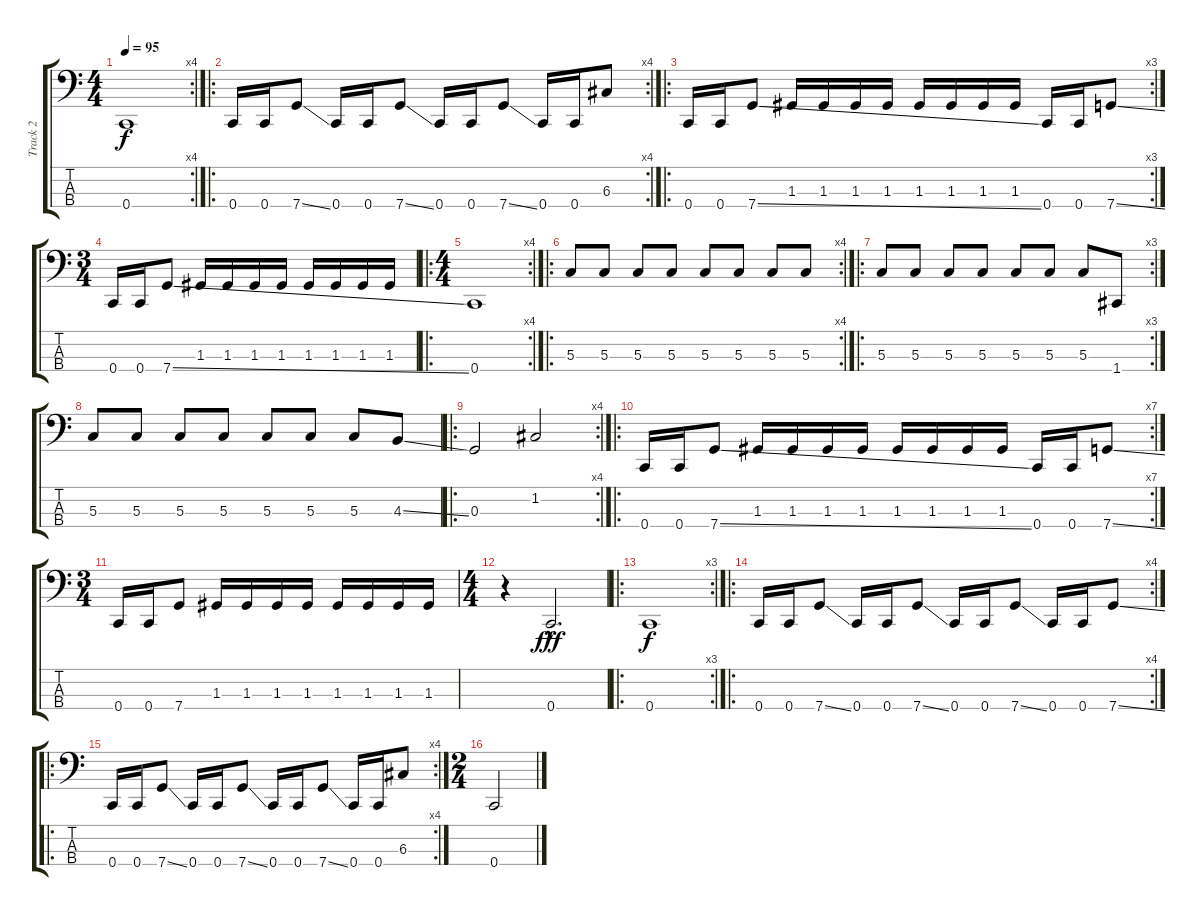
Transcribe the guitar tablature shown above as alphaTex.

\track ("Track 2" "Track 2") {instrument electricbasspick}
\staff {score tabs}
\tuning (F2 C2 G1 C1) {hide}
\rc 4
\ts (4 4)
\tempo 95
\clef f4
\ks c
0.4.1{dy f instrument electricbasspick} |
\ro
\rc 4
0.4.16 0.4.16 7.4{ss}.8 0.4.16 0.4.16 7.4{ss}.8 0.4.16 0.4.16 7.4{ss}.8 0.4.16 0.4.16 6.3.8 |
\ro
\rc 3
0.4.16 0.4.16 7.4{ss}.8 1.3.16 1.3.16 1.3.16 1.3.16 1.3.16 1.3.16 1.3.16 1.3.16 0.4.16 0.4.16 7.4{ss}.8 |
\ts (3 4)
0.4.16 0.4.16 7.4{ss}.8 1.3.16 1.3.16 1.3.16 1.3.16 1.3.16 1.3.16 1.3.16 1.3.16 |
\ro
\rc 4
\ts (4 4)
0.4.1 |
\ro
\rc 4
5.3.8 5.3.8 5.3.8 5.3.8 5.3.8 5.3.8 5.3.8 5.3.8 |
\ro
\rc 3
5.3.8 5.3.8 5.3.8 5.3.8 5.3.8 5.3.8 5.3.8 1.4.8 |
5.3.8 5.3.8 5.3.8 5.3.8 5.3.8 5.3.8 5.3.8 4.3{ss}.8 |
\ro
\rc 4
0.3.2 1.2.2 |
\ro
\rc 7
0.4.16 0.4.16 7.4{ss}.8 1.3.16 1.3.16 1.3.16 1.3.16 1.3.16 1.3.16 1.3.16 1.3.16 0.4.16 0.4.16 7.4{ss}.8 |
\ts (3 4)
0.4.16 0.4.16 7.4.8 1.3.16 1.3.16 1.3.16 1.3.16 1.3.16 1.3.16 1.3.16 1.3.16 |
\ts (4 4)
r.4 0.4{hac}.2{d dy fff} |
\ro
\rc 3
0.4.1{dy f} |
\ro
\rc 4
0.4.16 0.4.16 7.4{ss}.8 0.4.16 0.4.16 7.4{ss}.8 0.4.16 0.4.16 7.4{ss}.8 0.4.16 0.4.16 7.4{ss}.8 |
\ro
\rc 4
0.4.16 0.4.16 7.4{ss}.8 0.4.16 0.4.16 7.4{ss}.8 0.4.16 0.4.16 7.4{ss}.8 0.4.16 0.4.16 6.3.8 |
\ts (2 4)
0.4.2
